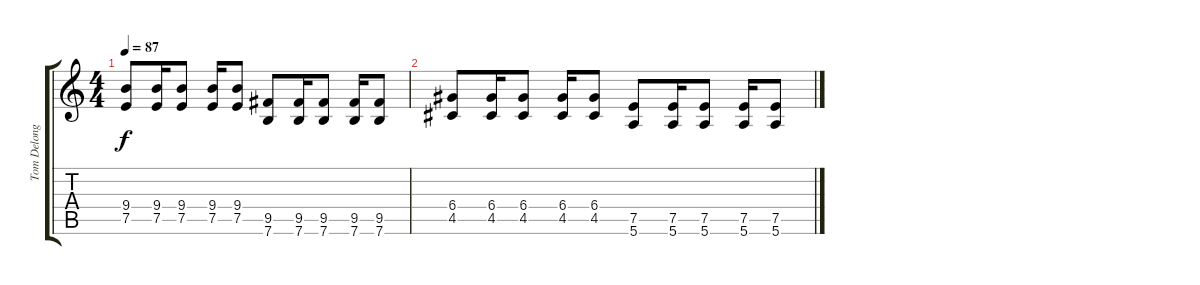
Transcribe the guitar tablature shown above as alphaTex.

\track ("Tom Delonge" "Tom Delong") {instrument overdrivenguitar}
\staff {score tabs}
\tuning (E4 B3 G3 D3 A2 E2) {hide}
\ts (4 4)
\tempo 87
\clef g2
\ks c
(9.4 7.5).8{dy f} (9.4 7.5).16 (9.4 7.5).8 (9.4 7.5).16 (9.4 7.5).8 (9.5 7.6).8 (9.5 7.6).16 (9.5 7.6).8 (9.5 7.6).16 (9.5 7.6).8 |
(6.4 4.5).8 (6.4 4.5).16 (6.4 4.5).8 (6.4 4.5).16 (6.4 4.5).8 (7.5 5.6).8 (7.5 5.6).16 (7.5 5.6).8 (7.5 5.6).16 (7.5 5.6).8
